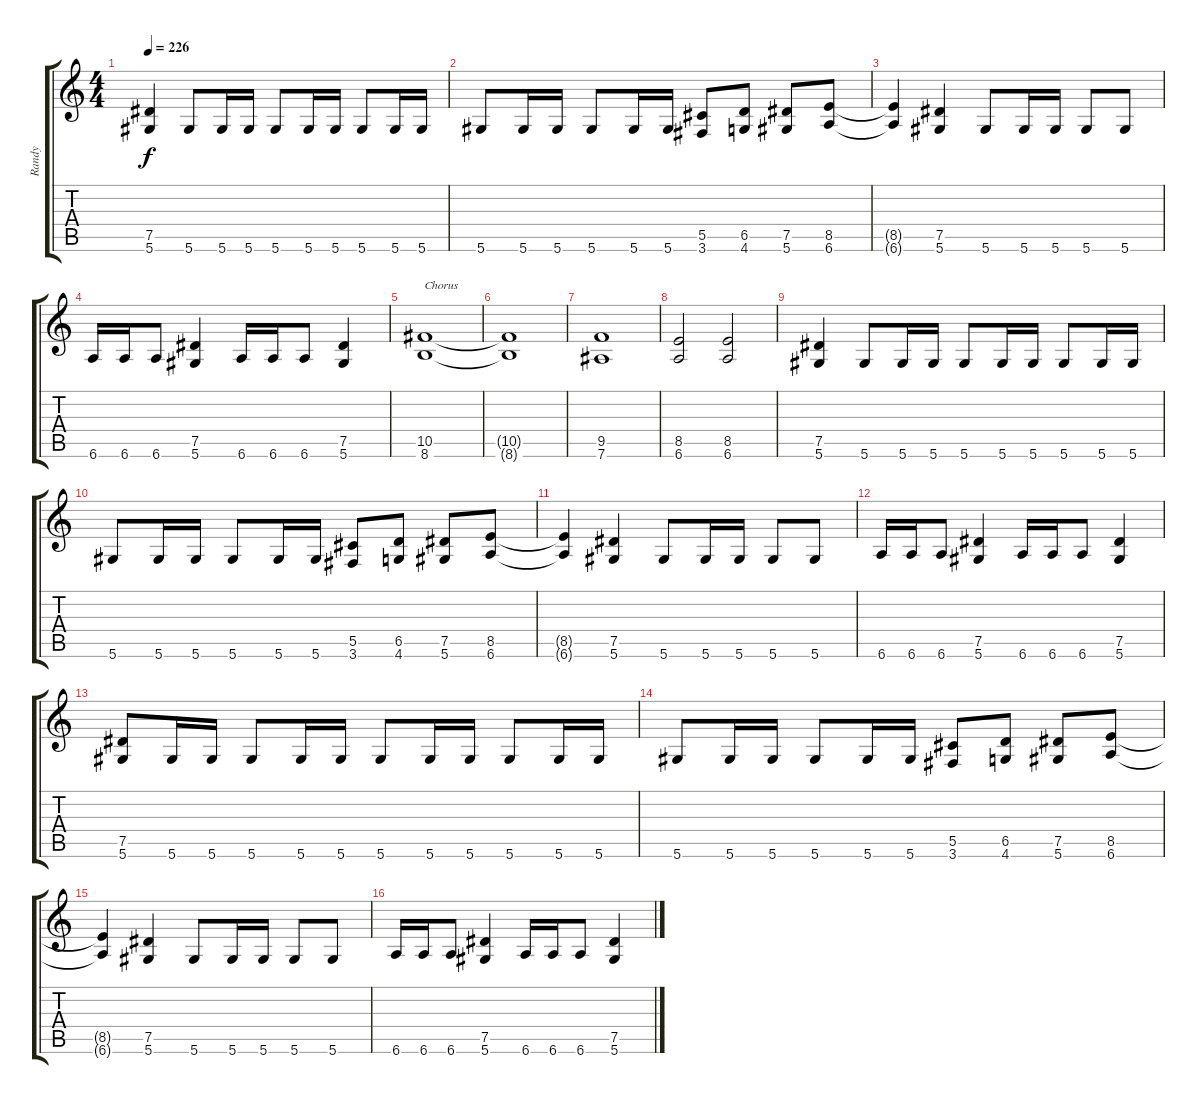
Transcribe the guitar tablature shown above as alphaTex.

\track ("Randy" "Randy") {instrument distortionguitar}
\staff {score tabs}
\tuning (Eb4 Bb3 Gb3 Db3 Ab2 Eb2) {hide}
\ts (4 4)
\tempo 226
\clef g2
\ks c
(7.5 5.6).4{dy f} 5.6.8 5.6.16 5.6.16 5.6.8 5.6.16 5.6.16 5.6.8 5.6.16 5.6.16 |
5.6.8 5.6.16 5.6.16 5.6.8 5.6.16 5.6.16 (5.5 3.6).8 (6.5 4.6).8 (7.5 5.6).8 (8.5 6.6).8 |
(8.5{t} 6.6{t}).4 (7.5 5.6).4 5.6.8 5.6.16 5.6.16 5.6.8 5.6.8 |
6.6.16 6.6.16 6.6.8 (7.5 5.6).4 6.6.16 6.6.16 6.6.8 (7.5 5.6).4 |
(10.5 8.6).1{txt "Chorus"} |
(10.5{t} 8.6{t}).1 |
(9.5 7.6).1 |
(8.5 6.6).2 (8.5 6.6).2 |
(7.5 5.6).4 5.6.8 5.6.16 5.6.16 5.6.8 5.6.16 5.6.16 5.6.8 5.6.16 5.6.16 |
5.6.8 5.6.16 5.6.16 5.6.8 5.6.16 5.6.16 (5.5 3.6).8 (6.5 4.6).8 (7.5 5.6).8 (8.5 6.6).8 |
(8.5{t} 6.6{t}).4 (7.5 5.6).4 5.6.8 5.6.16 5.6.16 5.6.8 5.6.8 |
6.6.16 6.6.16 6.6.8 (7.5 5.6).4 6.6.16 6.6.16 6.6.8 (7.5 5.6).4 |
(7.5 5.6).8 5.6.16 5.6.16 5.6.8 5.6.16 5.6.16 5.6.8 5.6.16 5.6.16 5.6.8 5.6.16 5.6.16 |
5.6.8 5.6.16 5.6.16 5.6.8 5.6.16 5.6.16 (5.5 3.6).8 (6.5 4.6).8 (7.5 5.6).8 (8.5 6.6).8 |
(8.5{t} 6.6{t}).4 (7.5 5.6).4 5.6.8 5.6.16 5.6.16 5.6.8 5.6.8 |
6.6.16 6.6.16 6.6.8 (7.5 5.6).4 6.6.16 6.6.16 6.6.8 (7.5 5.6).4
